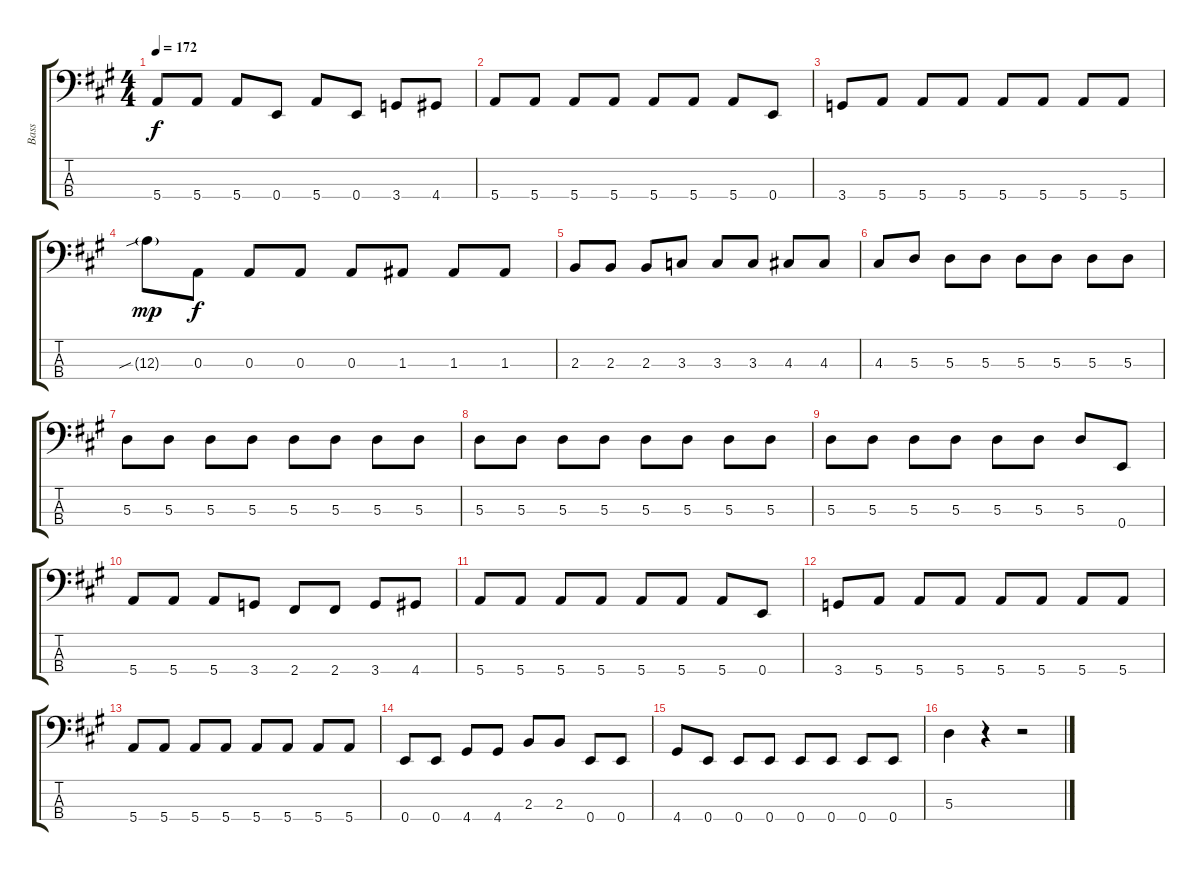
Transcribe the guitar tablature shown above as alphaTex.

\track ("Bass" "Bass") {instrument electricbasspick}
\staff {score tabs}
\tuning (G2 D2 A1 E1) {hide}
\ts (4 4)
\tempo 172
\clef f4
\ks a
5.4.8{dy f} 5.4.8 5.4.8 0.4.8 5.4.8 0.4.8 3.4.8 4.4.8 |
5.4.8 5.4.8 5.4.8 5.4.8 5.4.8 5.4.8 5.4.8 0.4.8 |
3.4.8 5.4.8 5.4.8 5.4.8 5.4.8 5.4.8 5.4.8 5.4.8 |
12.3{sib g}.8{dy mp} 0.3.8{dy f} 0.3.8 0.3.8 0.3.8 1.3.8 1.3.8 1.3.8 |
2.3.8 2.3.8 2.3.8 3.3.8 3.3.8 3.3.8 4.3.8 4.3.8 |
4.3.8 5.3.8 5.3.8 5.3.8 5.3.8 5.3.8 5.3.8 5.3.8 |
5.3.8 5.3.8 5.3.8 5.3.8 5.3.8 5.3.8 5.3.8 5.3.8 |
5.3.8 5.3.8 5.3.8 5.3.8 5.3.8 5.3.8 5.3.8 5.3.8 |
5.3.8 5.3.8 5.3.8 5.3.8 5.3.8 5.3.8 5.3.8 0.4.8 |
5.4.8 5.4.8 5.4.8 3.4.8 2.4.8 2.4.8 3.4.8 4.4.8 |
5.4.8 5.4.8 5.4.8 5.4.8 5.4.8 5.4.8 5.4.8 0.4.8 |
3.4.8 5.4.8 5.4.8 5.4.8 5.4.8 5.4.8 5.4.8 5.4.8 |
5.4.8 5.4.8 5.4.8 5.4.8 5.4.8 5.4.8 5.4.8 5.4.8 |
0.4.8 0.4.8 4.4.8 4.4.8 2.3.8 2.3.8 0.4.8 0.4.8 |
4.4.8 0.4.8 0.4.8 0.4.8 0.4.8 0.4.8 0.4.8 0.4.8 |
5.3.4 r.4 r.2
